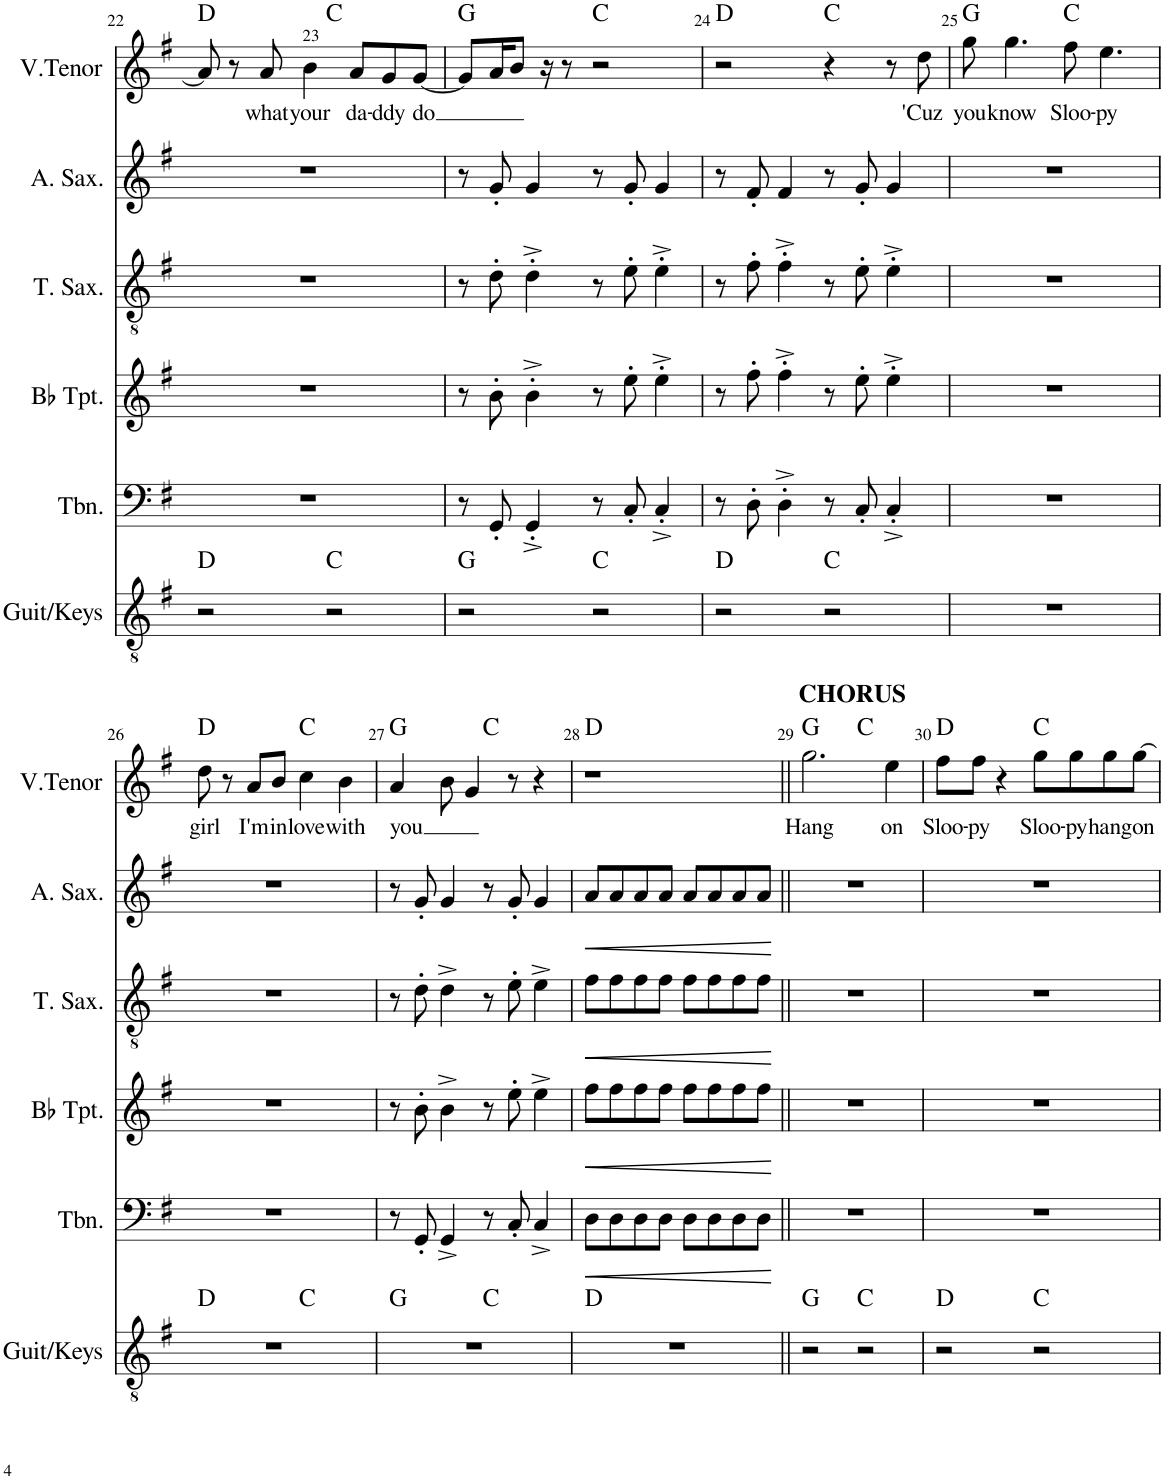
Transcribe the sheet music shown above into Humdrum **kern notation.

**kern	**harte	**kern	**dynam	**kern	**dynam	**kern	**dynam	**kern	**dynam	**kern	**text	**harte
*part6	*part6	*part5	*part5	*part4	*part4	*part3	*part3	*part2	*part2	*part1	*part1	*part1
*staff6	*	*staff5	*staff5	*staff4	*staff4	*staff3	*staff3	*staff2	*staff2	*staff1	*staff1	*
*I"Guit/Keys	*	*I"Trombone	*	*I"Bb Trumpet	*	*I"Tenor Saxophone	*	*I"Alto Saxophone	*	*I"V. Tenor	*	*
*I'Guit/Keys	*	*I'Tbn.	*	*I'Bb Tpt.	*	*I'T. Sax.	*	*I'A. Sax.	*	*I'V.Tenor	*	*
!!LO:PB:g=z
*clefGv2	*	*clefF4	*	*clefG2	*	*clefGv2	*	*clefG2	*	*clefG2	*	*
*	*	*	*	*ITrd1c2	*	*ITrd8c14	*	*ITrd5c9	*	*	*	*
*k[f#]	*	*k[f#]	*	*k[f#]	*	*k[f#]	*	*k[f#]	*	*k[f#]	*	*
*M4/4	*	*M4/4	*	*M4/4	*	*M4/4	*	*M4/4	*	*M4/4	*	*
=22	=22	=22	=22	=22	=22	=22	=22	=22	=22	=22	=22	=22
*	*	*	*	*	*	*	*	*	*	*^	*	*
2r	D:maj	1r	.	1r	.	1r	.	1r	.	8a/]	2ryy	.	D:maj
.	.	.	.	.	.	.	.	.	.	8r	.	.	.
!	!	!	!	!	!	!	!	!	!	!	!	!LO:LY:b	!
.	.	.	.	.	.	.	.	.	.	8a/	.	what	.
!	!	!	!	!	!	!	!	!	!	!	!	!LO:LY:b	!
.	.	.	.	.	.	.	.	.	.	4b\	.	your	.
2r	C:maj	.	.	.	.	.	.	.	.	.	2ryy	.	C:maj
!	!	!	!	!	!	!	!	!	!	!	!	!LO:LY:b	!
.	.	.	.	.	.	.	.	.	.	8a/L	.	da-	.
!	!	!	!	!	!	!	!	!	!	!	!	!LO:LY:b	!
.	.	.	.	.	.	.	.	.	.	8g/	.	-ddy	.
!	!	!	!	!	!	!	!	!	!	!	!	!LO:LY:b	!
.	.	.	.	.	.	.	.	.	.	[8g/J	.	do	.
*	*	*	*	*	*	*	*	*	*	*v	*v	*	*
=23	=23	=23	=23	=23	=23	=23	=23	=23	=23	=23	=23	=23
2r	G:maj	8r	.	8r	.	8r	.	8r	.	8g/L]	.	G:maj
.	.	8GG'/	.	8b'\	.	8d'\	.	8g'/	.	16a/K	.	.
.	.	.	.	.	.	.	.	.	.	8b/J	.	.
.	.	4GG'^/	.	4b'^\	.	4d'^\	.	4g/	.	.	.	.
.	.	.	.	.	.	.	.	.	.	16r	.	.
.	.	.	.	.	.	.	.	.	.	8r	.	.
2r	C:maj	8r	.	8r	.	8r	.	8r	.	2r	.	C:maj
.	.	8C'/	.	8ee'\	.	8e'\	.	8g'/	.	.	.	.
.	.	4C'^/	.	4ee'^\	.	4e'^\	.	4g/	.	.	.	.
=24	=24	=24	=24	=24	=24	=24	=24	=24	=24	=24	=24	=24
2r	D:maj	8r	.	8r	.	8r	.	8r	.	2r	.	D:maj
.	.	8D'\	.	8ff#'\	.	8f#'\	.	8f#'/	.	.	.	.
.	.	4D'^\	.	4ff#'^\	.	4f#'^\	.	4f#/	.	.	.	.
2r	C:maj	8r	.	8r	.	8r	.	8r	.	4r	.	C:maj
.	.	8C'/	.	8ee'\	.	8e'\	.	8g'/	.	.	.	.
.	.	4C'^/	.	4ee'^\	.	4e'^\	.	4g/	.	8r	.	.
!	!	!	!	!	!	!	!	!	!	!	!LO:LY:b	!
.	.	.	.	.	.	.	.	.	.	8dd\	'Cuz	.
=25	=25	=25	=25	=25	=25	=25	=25	=25	=25	=25	=25	=25
!	!	!	!	!	!	!	!	!	!	!	!LO:LY:b	!
1r	.	1r	.	1r	.	1r	.	1r	.	8gg\	you	G:maj
!	!	!	!	!	!	!	!	!	!	!	!LO:LY:b	!
.	.	.	.	.	.	.	.	.	.	4.gg\	know	.
!	!	!	!	!	!	!	!	!	!	!	!LO:LY:b	!
.	.	.	.	.	.	.	.	.	.	8ff#\	Sloo-	C:maj
!	!	!	!	!	!	!	!	!	!	!	!LO:LY:b	!
.	.	.	.	.	.	.	.	.	.	4.ee\	-py	.
!!LO:LB:g=z
=26	=26	=26	=26	=26	=26	=26	=26	=26	=26	=26	=26	=26
!	!	!	!	!	!	!	!	!	!	!	!LO:LY:b	!
*^	*	*	*	*	*	*	*	*	*	*	*	*
1r	2ryy	D:maj	1r	.	1r	.	1r	.	1r	.	8dd\	girl	D:maj
.	.	.	.	.	.	.	.	.	.	.	8r	.	.
!	!	!	!	!	!	!	!	!	!	!	!	!LO:LY:b	!
.	.	.	.	.	.	.	.	.	.	.	8a/L	I'm	.
!	!	!	!	!	!	!	!	!	!	!	!	!LO:LY:b	!
.	.	.	.	.	.	.	.	.	.	.	8b/J	in	.
!	!	!	!	!	!	!	!	!	!	!	!	!LO:LY:b	!
.	2ryy	C:maj	.	.	.	.	.	.	.	.	4cc\	love	C:maj
!	!	!	!	!	!	!	!	!	!	!	!	!LO:LY:b	!
.	.	.	.	.	.	.	.	.	.	.	4b\	with	.
=27	=27	=27	=27	=27	=27	=27	=27	=27	=27	=27	=27	=27	=27
!	!	!	!	!	!	!	!	!	!	!	!	!LO:LY:b	!
*	*	*	*	*	*	*	*	*	*	*	*^	*	*
1r	2ryy	G:maj	8r	.	8r	.	8r	.	8r	.	4a/	2ryy	you	G:maj
.	.	.	8GG'/	.	8b'\	.	8d'\	.	8g'/	.	.	.	.	.
.	.	.	4GG^/	.	4b^\	.	4d^\	.	4g/	.	8b\	.	.	.
.	.	.	.	.	.	.	.	.	.	.	4g/	.	.	.
.	2ryy	C:maj	8r	.	8r	.	8r	.	8r	.	.	2ryy	.	C:maj
.	.	.	8C'/	.	8ee'\	.	8e'\	.	8g'/	.	8r	.	.	.
.	.	.	4C^/	.	4ee^\	.	4e^\	.	4g/	.	4r	.	.	.
=28	=28	=28	=28	=28	=28	=28	=28	=28	=28	=28	=28	=28	=28	=28
!	!	!	!	!LO:HP:b	!	!LO:HP:b	!	!LO:HP:b	!	!LO:HP:b	!	!	!	!
*v	*v	*	*	*	*	*	*	*	*	*	*v	*v	*	*
1r	D:maj	8D\L	<	8ff#\L	<	8f#\L	<	8a/L	<	1r	.	D:maj
.	.	8D\	.	8ff#\	.	8f#\	.	8a/	.	.	.	.
.	.	8D\	.	8ff#\	.	8f#\	.	8a/	.	.	.	.
.	.	8D\J	.	8ff#\J	.	8f#\J	.	8a/J	.	.	.	.
.	.	8D\L	.	8ff#\L	.	8f#\L	.	8a/L	.	.	.	.
.	.	8D\	.	8ff#\	.	8f#\	.	8a/	.	.	.	.
.	.	8D\	.	8ff#\	.	8f#\	.	8a/	.	.	.	.
.	.	8D\J	.	8ff#\J	.	8f#\J	.	8a/J	.	.	.	.
.	.	.	[	.	[	.	[	.	[	.	.	.
=29||	=29||	=29||	=29||	=29||	=29||	=29||	=29||	=29||	=29||	=29||	=29||	=29||
!	!	!	!	!	!	!	!	!	!	!LO:TX:a:B:t=CHORUS	!	!
!	!	!	!	!	!	!	!	!	!	!	!LO:LY:b	!
*	*	*	*	*	*	*	*	*	*	*^	*	*
2r	G:maj	1r	.	1r	.	1r	.	1r	.	2.gg\	2ryy	Hang	G:maj
2r	C:maj	.	.	.	.	.	.	.	.	.	2ryy	.	C:maj
!	!	!	!	!	!	!	!	!	!	!	!	!LO:LY:b	!
.	.	.	.	.	.	.	.	.	.	4ee\	.	on	.
=30	=30	=30	=30	=30	=30	=30	=30	=30	=30	=30	=30	=30	=30
!	!	!	!	!	!	!	!	!	!	!	!	!LO:LY:b	!
*	*	*	*	*	*	*	*	*	*	*v	*v	*	*
2r	D:maj	1r	.	1r	.	1r	.	1r	.	8ff#\L	Sloo-	D:maj
!	!	!	!	!	!	!	!	!	!	!	!LO:LY:b	!
.	.	.	.	.	.	.	.	.	.	8ff#\J	-py	.
.	.	.	.	.	.	.	.	.	.	4r	.	.
!	!	!	!	!	!	!	!	!	!	!	!LO:LY:b	!
2r	C:maj	.	.	.	.	.	.	.	.	8gg\L	Sloo-	C:maj
!	!	!	!	!	!	!	!	!	!	!	!LO:LY:b	!
.	.	.	.	.	.	.	.	.	.	8gg\	-py	.
!	!	!	!	!	!	!	!	!	!	!	!LO:LY:b	!
.	.	.	.	.	.	.	.	.	.	8gg\	hang	.
!	!	!	!	!	!	!	!	!	!	!	!LO:LY:b	!
.	.	.	.	.	.	.	.	.	.	[8gg\J	on	.
=	=	=	=	=	=	=	=	=	=	=	=	=
*-	*-	*-	*-	*-	*-	*-	*-	*-	*-	*-	*-	*-
